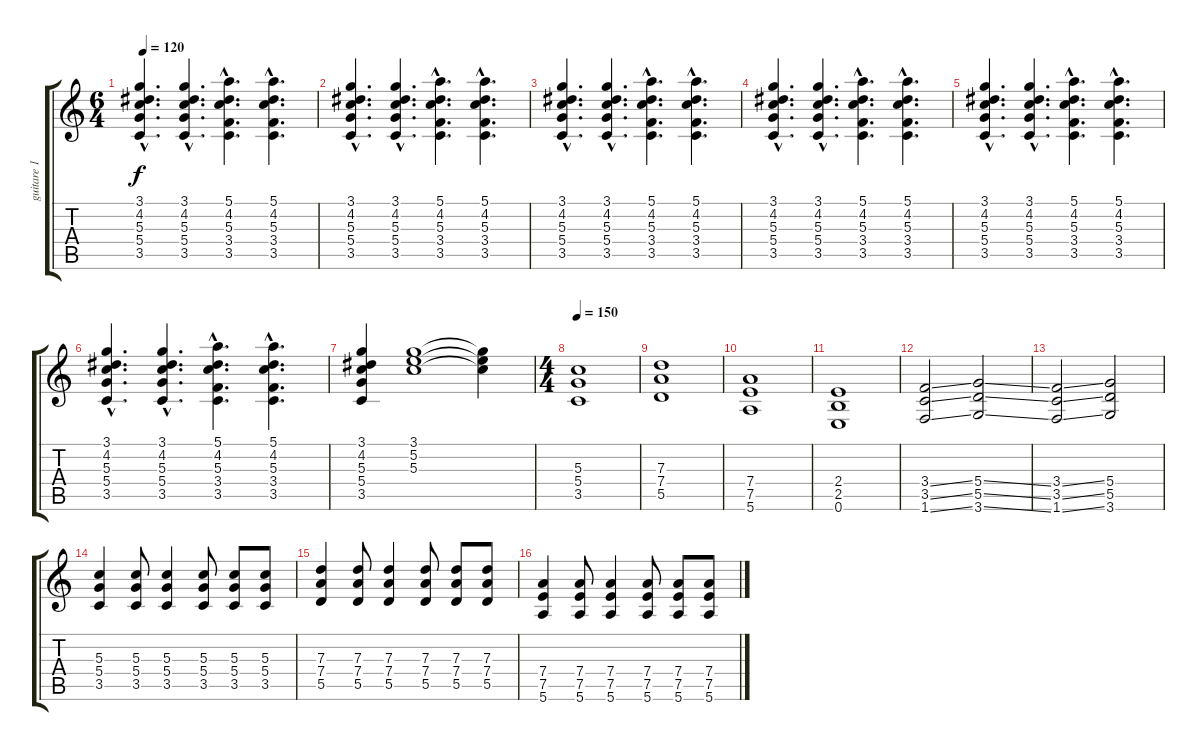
\track ("guitare 1" "guitare 1") {instrument acousticguitarnylon}
\staff {score tabs}
\tuning (E4 B3 G3 D3 A2 E2) {hide}
\ts (6 4)
\tempo 120
\clef g2
\ks c
(3.1{hac} 4.2{hac} 5.3{hac} 5.4{hac} 3.5{hac}).4{d dy f} (3.1{hac} 4.2{hac} 5.3{hac} 5.4{hac} 3.5{hac}).4{d} (5.1{hac} 4.2{hac} 5.3{hac} 3.4{hac} 3.5{hac}).4{d} (5.1{hac} 4.2{hac} 5.3{hac} 3.4{hac} 3.5{hac}).4{d} |
(3.1{hac} 4.2{hac} 5.3{hac} 5.4{hac} 3.5{hac}).4{d} (3.1{hac} 4.2{hac} 5.3{hac} 5.4{hac} 3.5{hac}).4{d} (5.1{hac} 4.2{hac} 5.3{hac} 3.4{hac} 3.5{hac}).4{d} (5.1{hac} 4.2{hac} 5.3{hac} 3.4{hac} 3.5{hac}).4{d} |
(3.1{hac} 4.2{hac} 5.3{hac} 5.4{hac} 3.5{hac}).4{d} (3.1{hac} 4.2{hac} 5.3{hac} 5.4{hac} 3.5{hac}).4{d} (5.1{hac} 4.2{hac} 5.3{hac} 3.4{hac} 3.5{hac}).4{d} (5.1{hac} 4.2{hac} 5.3{hac} 3.4{hac} 3.5{hac}).4{d} |
(3.1{hac} 4.2{hac} 5.3{hac} 5.4{hac} 3.5{hac}).4{d} (3.1{hac} 4.2{hac} 5.3{hac} 5.4{hac} 3.5{hac}).4{d} (5.1{hac} 4.2{hac} 5.3{hac} 3.4{hac} 3.5{hac}).4{d} (5.1{hac} 4.2{hac} 5.3{hac} 3.4{hac} 3.5{hac}).4{d} |
(3.1{hac} 4.2{hac} 5.3{hac} 5.4{hac} 3.5{hac}).4{d} (3.1{hac} 4.2{hac} 5.3{hac} 5.4{hac} 3.5{hac}).4{d} (5.1{hac} 4.2{hac} 5.3{hac} 3.4{hac} 3.5{hac}).4{d} (5.1{hac} 4.2{hac} 5.3{hac} 3.4{hac} 3.5{hac}).4{d} |
(3.1{hac} 4.2{hac} 5.3{hac} 5.4{hac} 3.5{hac}).4{d} (3.1{hac} 4.2{hac} 5.3{hac} 5.4{hac} 3.5{hac}).4{d} (5.1{hac} 4.2{hac} 5.3{hac} 3.4{hac} 3.5{hac}).4{d} (5.1{hac} 4.2{hac} 5.3{hac} 3.4{hac} 3.5{hac}).4{d} |
(3.1 4.2 5.3 5.4 3.5).4 (3.1 5.2 5.3).1 (3.1{t} 5.2{t} 5.3{t}).4 |
\ts (4 4)
\tempo 150
(5.3 5.4 3.5).1{instrument overdrivenguitar} |
(7.3 7.4 5.5).1 |
(7.4 7.5 5.6).1 |
(2.4 2.5 0.6).1 |
(3.4{ss} 3.5{ss} 1.6{ss}).2 (5.4{ss} 5.5{ss} 3.6{ss}).2 |
(3.4{ss} 3.5{ss} 1.6{ss}).2 (5.4 5.5 3.6).2 |
(5.3 5.4 3.5).4 (5.3 5.4 3.5).8 (5.3 5.4 3.5).4 (5.3 5.4 3.5).8 (5.3 5.4 3.5).8 (5.3 5.4 3.5).8 |
(7.3 7.4 5.5).4 (7.3 7.4 5.5).8 (7.3 7.4 5.5).4 (7.3 7.4 5.5).8 (7.3 7.4 5.5).8 (7.3 7.4 5.5).8 |
(7.4 7.5 5.6).4 (7.4 7.5 5.6).8 (7.4 7.5 5.6).4 (7.4 7.5 5.6).8 (7.4 7.5 5.6).8 (7.4 7.5 5.6).8
